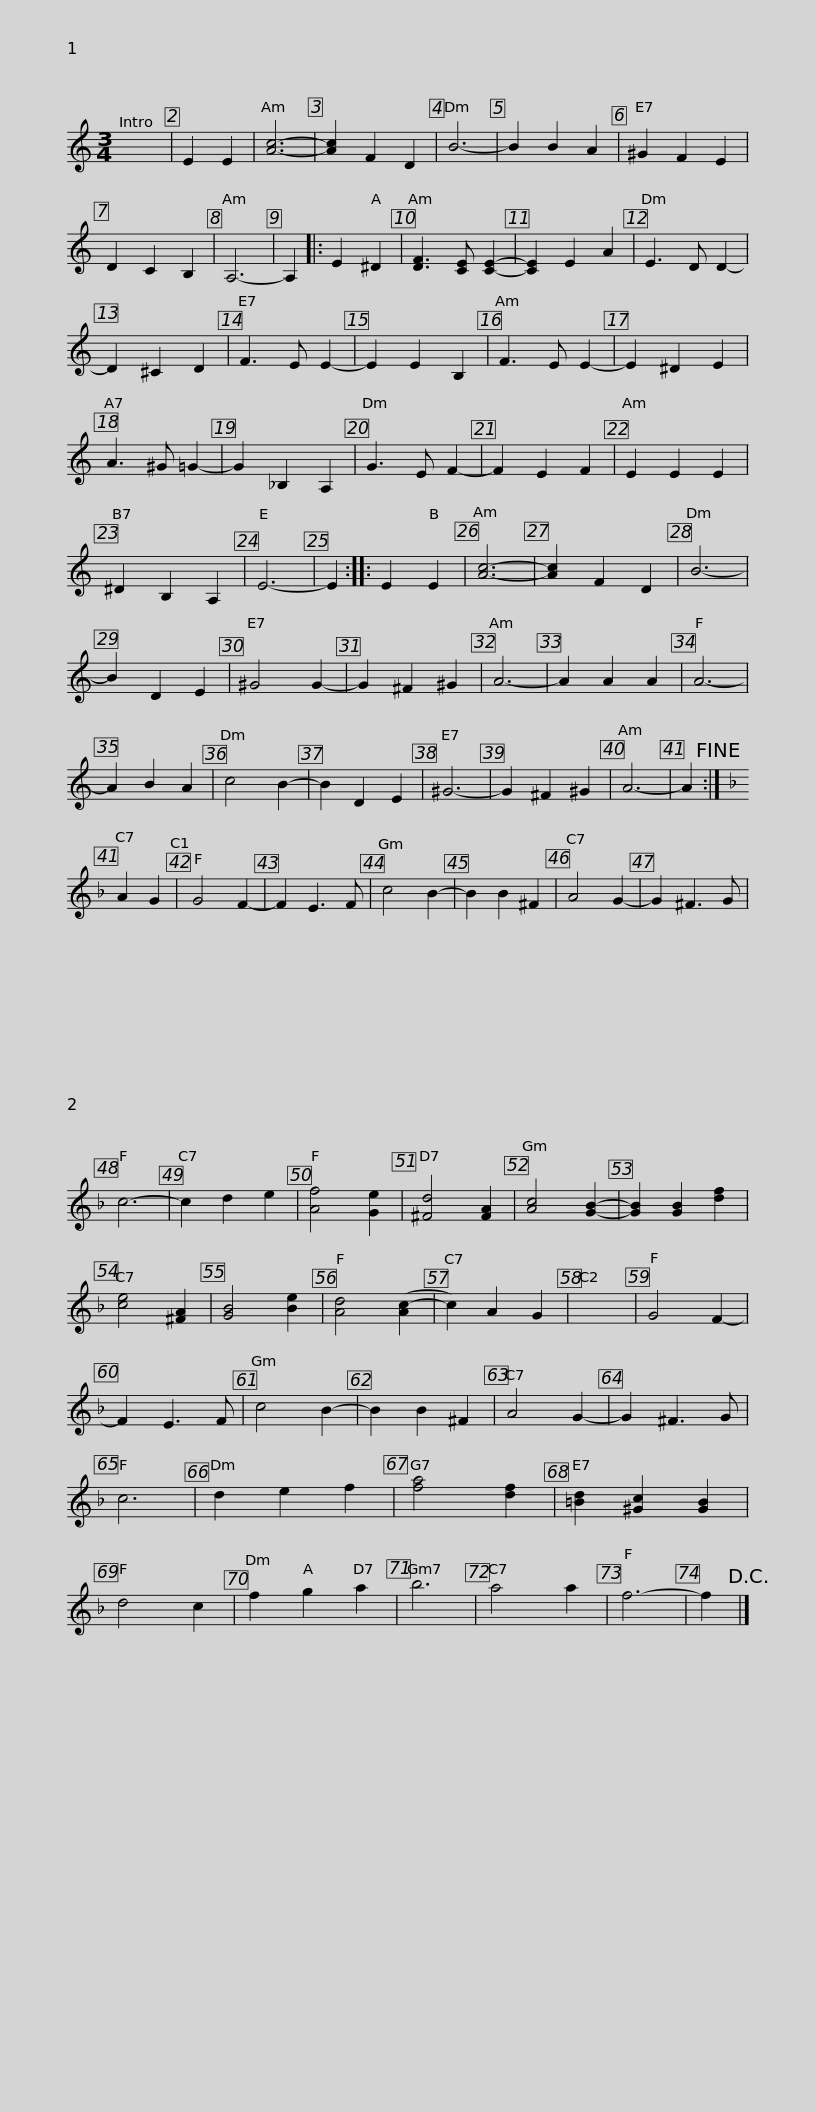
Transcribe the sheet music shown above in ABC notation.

X:1
L:1/8
M:3/4
I:linebreak $
K:C
V:1 treble
V:1
 x6 | E2 E2 | [Ac]6- | [Ac]2 F2 D2 | B6- | %5
 B2 B2 A2 | ^G2 F2 E2 | D2 C2 B,2 | A,6- | A,2 |: %10
 E2 ^D2 | [DF]3 [CE] [CE]2- | [CE]2 E2 A2 | E3 D D2- |$ D2 ^C2 D2 | %15
 F3 E E2- | E2 E2 B,2 | F3 E E2- | E2 ^D2 E2 | A3 ^G =G2- | %20
 G2 _B,2 A,2 | G3 E F2- | F2 E2 F2 | E2 E2 E2 |$ ^D2 B,2 A,2 | %25
 E6- | E2 :: E2 E2 | [Ac]6- | [Ac]2 F2 D2 | %30
 B6- | B2 D2 E2 | ^G4 G2- | G2 ^F2 ^G2 | A6- | %35
 A2 A2 A2 | A6- | A2 B2 A2 |$ c4 B2- | B2 D2 E2 | %40
 ^G6- | G2 ^F2 ^G2 | A6- | A2!fine! :|[K:F] A2 G2 | %45
 G4 F2- | F2 E3 F | c4 B2- | B2 B2 ^F2 | A4 G2- | %50
 G2 ^F3 G | c6- |$ c2 d2 e2 | [Af]4 [Ge]2 | [^Fd]4 [FA]2 | %55
 [Ac]4 [GB]2- | [GB]2 [GB]2 [df]2 | [ce]4 [^FA]2 | [GB]4 [Be]2 | [Ad]4 ([Ac-]2 | %60
 c2) A2 G2 | x6 | G4 F2- | F2 E3 F | c4 B2- | %65
 B2 B2 ^F2 |$ A4 G2- | G2 ^F3 G | c6 | d2 e2 f2 | %70
 [fa]4 [df]2 | [=Bd]2 [^Gc]2 [GB]2 | d4 c2 | f2 g2 a2 | b6 | %75
 a4 a2 | f6- | f2!D.C.! |] %78
